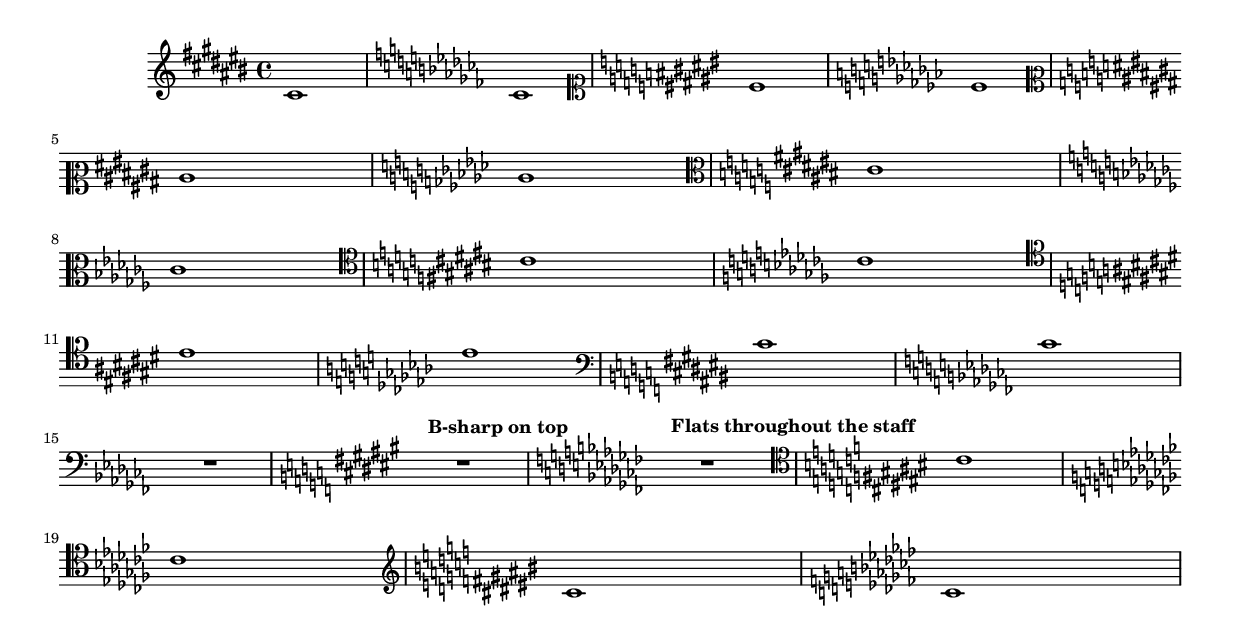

\version "2.16.0"
\header { texidoc = "Each clef has its own accidental placing
rules, which can be adjusted using @code{sharp-positions}
and @code{flat-positions}." }

#(set-global-staff-size 16)


\relative cis' {

				% \clef french % same as octaviated bass
  \clef violin
  \key cis \major cis1  \key ces \major ces
  \clef soprano
  \key cis \major cis \key ces \major ces \break
  \clef mezzosoprano
  \key cis \major cis \key ces \major ces
  \clef alto
  \key cis \major cis \break \key ces \major ces 
  \clef tenor
  \key cis \major cis \key ces \major ces \break
  \clef baritone
  \key cis \major cis \key ces \major ces
  \clef bass
  \key cis \major cis \key ces \major  ces
  \break R1
  \tempo "B-sharp on top"
  \override Staff.KeySignature #'sharp-positions = #'(6 0 1 2 3 4 5)
  \override Staff.KeyCancellation #'sharp-positions = #'(6 0 1 2 3 4 5)
  \key cis \major R
  \tempo "Flats throughout the staff"
  \override Staff.KeySignature #'flat-positions = #'((-5 . 5))
  \override Staff.KeyCancellation #'flat-positions = #'((-5 . 5))
  \key ces \major R
  \clef tenor
  \key cis \major cis \break \key ces \major ces
  \clef treble
  \key cis \major cis \key ces \major ces
}

